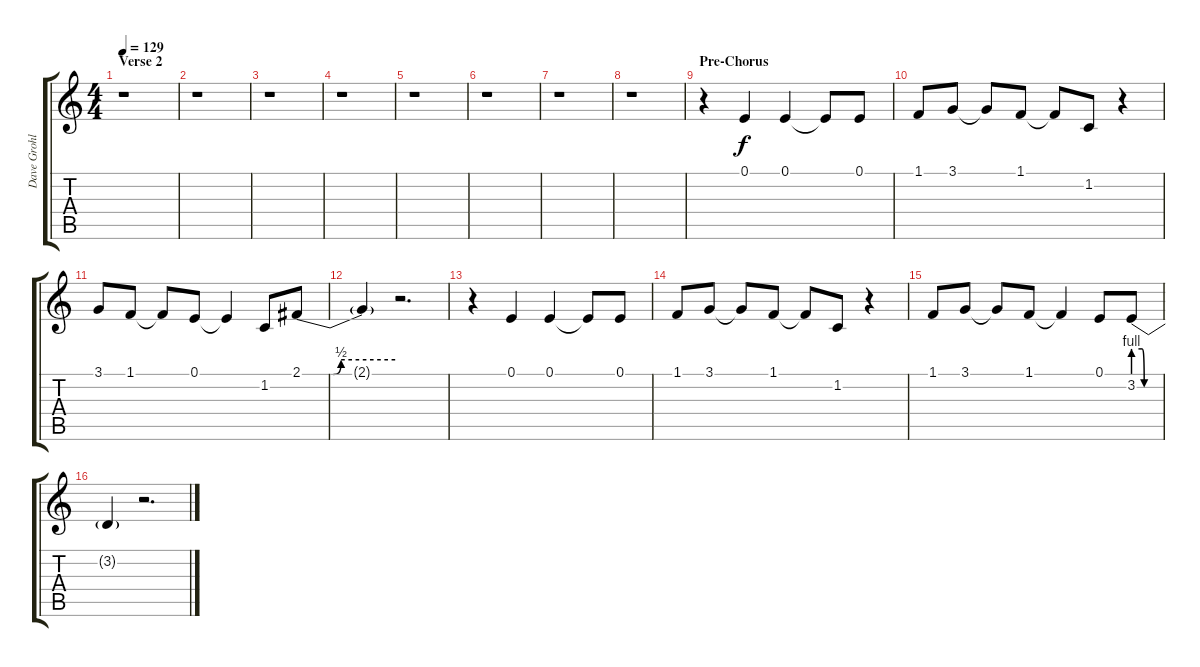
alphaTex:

\track ("Dave Grohl (Backing Vocals)" "Dave Grohl") {instrument flute}
\staff {score tabs}
\tuning (E4 B3 G3 D3 A2 E2) {hide}
\ts (4 4)
\section ("" "Verse 2")
\tempo 129
\clef g2
\ks c
r.1{dy f} |
r.1 |
r.1 |
r.1 |
r.1 |
r.1 |
r.1 |
r.1 |
\section ("" "Pre-Chorus")
r.4 0.1.4 0.1.4 0.1{t}.8 0.1.8 |
1.1.8 3.1.8 3.1{t}.8 1.1.8 1.1{t}.8 1.2.8 r.4 |
3.1.8 1.1.8 1.1{t}.8 0.1.8 0.1{t}.4 1.2.8 2.1{be (custom 0 0 20 0 25 2 60 2)}.8 |
2.1{t}.4 r.2{d} |
r.4 0.1.4 0.1.4 0.1{t}.8 0.1.8 |
1.1.8 3.1.8 3.1{t}.8 1.1.8 1.1{t}.8 1.2.8 r.4 |
1.1.8 3.1.8 3.1{t}.8 1.1.8 1.1{t}.4 0.1.8 3.2{be (custom 0 4 20 4 25 0 60 0)}.8 |
3.2{t}.4 r.2{d}
